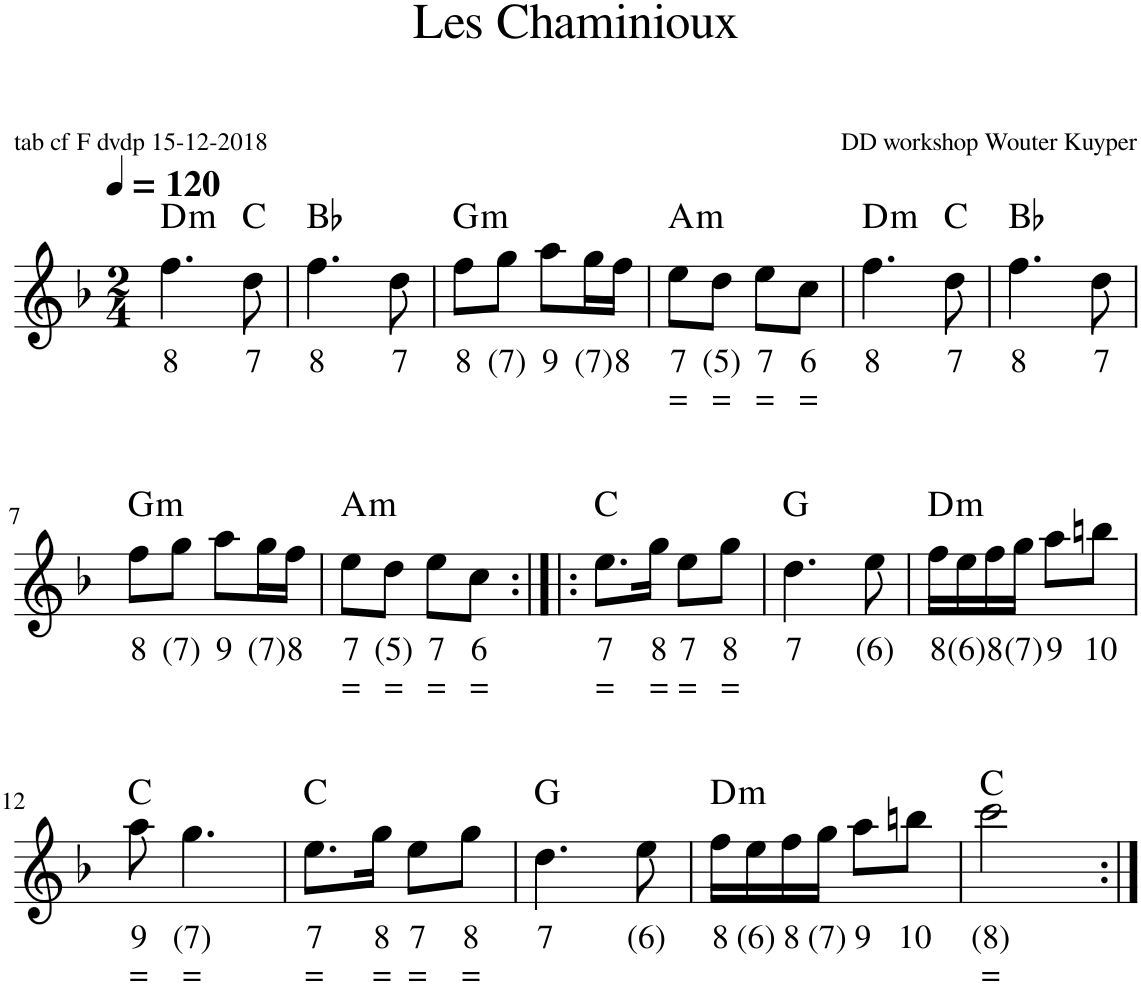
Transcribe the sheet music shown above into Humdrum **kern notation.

**kern	**text	**text	**harte
*part1	*part1	*part1	*part1
*staff1	*staff1	*staff1	*
*I"Voice	*	*	*
*I'Vo.	*	*	*
*clefG2	*	*	*
*k[b-]	*	*	*
*M2/4	*	*	*
*MM120	*	*	*
=1	=1	=1	=1
!	!LO:LY:b	!	!LO:H:kt=m
4.ff\	8	.	D:min
!	!LO:LY:b	!	!
8dd\	7	.	C:maj
=2	=2	=2	=2
!	!LO:LY:b	!	!
4.ff\	8	.	Bb:maj
!	!LO:LY:b	!	!
8dd\	7	.	.
=3	=3	=3	=3
!	!LO:LY:b	!	!LO:H:kt=m
8ff\L	8	.	G:min
!	!LO:LY:b	!	!
8gg\J	(7)	.	.
!	!LO:LY:b	!	!
8aa\L	9	.	.
!	!LO:LY:b	!	!
16gg\L	(7)	.	.
!	!LO:LY:b	!	!
16ff\JJ	8	.	.
=4	=4	=4	=4
!	!LO:LY:b	!LO:LY:b	!LO:H:kt=m
8ee\L	7	=	A:min
!	!LO:LY:b	!LO:LY:b	!
8dd\J	(5)	=	.
!	!LO:LY:b	!LO:LY:b	!
8ee\L	7	=	.
!	!LO:LY:b	!LO:LY:b	!
8cc\J	6	=	.
=5	=5	=5	=5
!	!LO:LY:b	!	!LO:H:kt=m
4.ff\	8	.	D:min
!	!LO:LY:b	!	!
8dd\	7	.	C:maj
=6	=6	=6	=6
!	!LO:LY:b	!	!
4.ff\	8	.	Bb:maj
!	!LO:LY:b	!	!
8dd\	7	.	.
!!LO:LB:g=z
=7	=7	=7	=7
!	!LO:LY:b	!	!LO:H:kt=m
8ff\L	8	.	G:min
!	!LO:LY:b	!	!
8gg\J	(7)	.	.
!	!LO:LY:b	!	!
8aa\L	9	.	.
!	!LO:LY:b	!	!
16gg\L	(7)	.	.
!	!LO:LY:b	!	!
16ff\JJ	8	.	.
=8	=8	=8	=8
!	!LO:LY:b	!LO:LY:b	!LO:H:kt=m
8ee\L	7	=	A:min
!	!LO:LY:b	!LO:LY:b	!
8dd\J	(5)	=	.
!	!LO:LY:b	!LO:LY:b	!
8ee\L	7	=	.
!	!LO:LY:b	!LO:LY:b	!
8cc\J	6	=	.
=9:|!|:	=9:|!|:	=9:|!|:	=9:|!|:
!	!LO:LY:b	!LO:LY:b	!
8.ee\L	7	=	C:maj
!	!LO:LY:b	!LO:LY:b	!
16gg\Jk	8	=	.
!	!LO:LY:b	!LO:LY:b	!
8ee\L	7	=	.
!	!LO:LY:b	!LO:LY:b	!
8gg\J	8	=	.
=10	=10	=10	=10
!	!LO:LY:b	!	!
4.dd\	7	.	G:maj
!	!LO:LY:b	!	!
8ee\	(6)	.	.
=11	=11	=11	=11
!	!LO:LY:b	!	!LO:H:kt=m
16ff\LL	8	.	D:min
!	!LO:LY:b	!	!
16ee\	(6)	.	.
!	!LO:LY:b	!	!
16ff\	8	.	.
!	!LO:LY:b	!	!
16gg\JJ	(7)	.	.
!	!LO:LY:b	!	!
8aa\L	9	.	.
!	!LO:LY:b	!	!
8bbn\J	10	.	.
!!LO:LB:g=z
=12	=12	=12	=12
!	!LO:LY:b	!LO:LY:b	!
8aa\	9	=	C:maj
!	!LO:LY:b	!LO:LY:b	!
4.gg\	(7)	=	.
=13	=13	=13	=13
!	!LO:LY:b	!LO:LY:b	!
8.ee\L	7	=	C:maj
!	!LO:LY:b	!LO:LY:b	!
16gg\Jk	8	=	.
!	!LO:LY:b	!LO:LY:b	!
8ee\L	7	=	.
!	!LO:LY:b	!LO:LY:b	!
8gg\J	8	=	.
=14	=14	=14	=14
!	!LO:LY:b	!	!
4.dd\	7	.	G:maj
!	!LO:LY:b	!	!
8ee\	(6)	.	.
=15	=15	=15	=15
!	!LO:LY:b	!	!LO:H:kt=m
16ff\LL	8	.	D:min
!	!LO:LY:b	!	!
16ee\	(6)	.	.
!	!LO:LY:b	!	!
16ff\	8	.	.
!	!LO:LY:b	!	!
16gg\JJ	(7)	.	.
!	!LO:LY:b	!	!
8aa\L	9	.	.
!	!LO:LY:b	!	!
8bbn\J	10	.	.
=16	=16	=16	=16
!	!LO:LY:b	!LO:LY:b	!
2ccc\	(8)	=	C:maj
=:|!	=:|!	=:|!	=:|!
*-	*-	*-	*-
